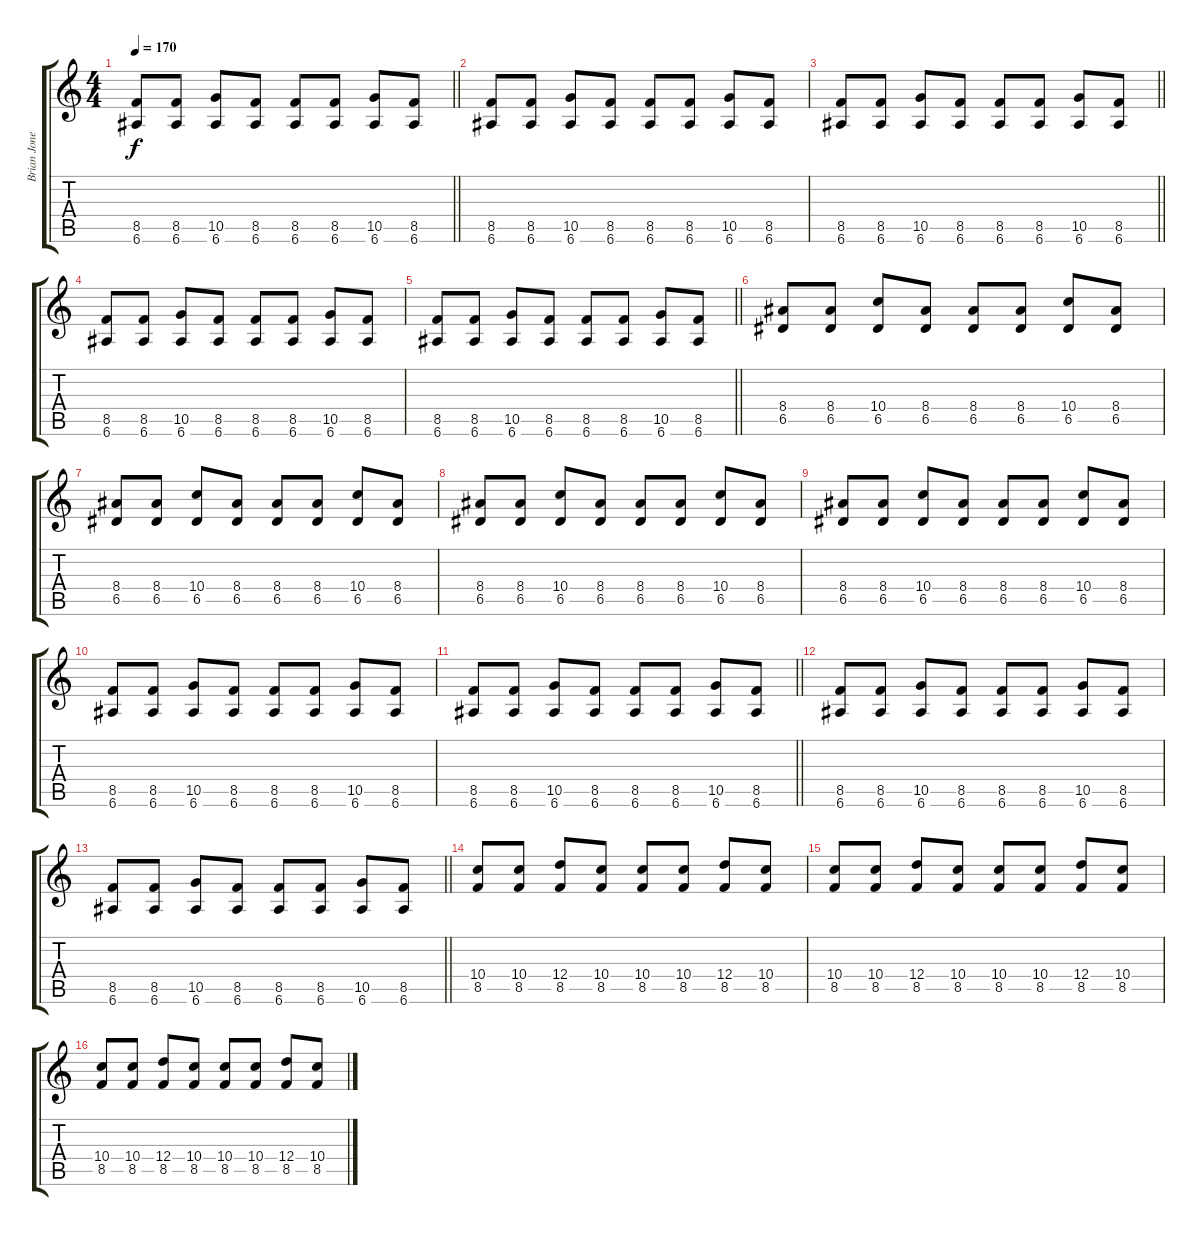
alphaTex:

\track ("Brian Jones" "Brian Jone") {instrument electricguitarmuted}
\staff {score tabs}
\tuning (E4 B3 G3 D3 A2 E2) {hide}
\ts (4 4)
\tempo 170
\clef g2
\barLineRight lightlight
\ks c
(8.5 6.6).8{dy f} (8.5 6.6).8 (10.5 6.6).8 (8.5 6.6).8 (8.5 6.6).8 (8.5 6.6).8 (10.5 6.6).8 (8.5 6.6).8 |
(8.5 6.6).8 (8.5 6.6).8 (10.5 6.6).8 (8.5 6.6).8 (8.5 6.6).8 (8.5 6.6).8 (10.5 6.6).8 (8.5 6.6).8 |
\barLineRight lightlight
(8.5 6.6).8 (8.5 6.6).8 (10.5 6.6).8 (8.5 6.6).8 (8.5 6.6).8 (8.5 6.6).8 (10.5 6.6).8 (8.5 6.6).8 |
(8.5 6.6).8 (8.5 6.6).8 (10.5 6.6).8 (8.5 6.6).8 (8.5 6.6).8 (8.5 6.6).8 (10.5 6.6).8 (8.5 6.6).8 |
\barLineRight lightlight
(8.5 6.6).8 (8.5 6.6).8 (10.5 6.6).8 (8.5 6.6).8 (8.5 6.6).8 (8.5 6.6).8 (10.5 6.6).8 (8.5 6.6).8 |
(8.4 6.5).8 (8.4 6.5).8 (10.4 6.5).8 (8.4 6.5).8 (8.4 6.5).8 (8.4 6.5).8 (10.4 6.5).8 (8.4 6.5).8 |
(8.4 6.5).8 (8.4 6.5).8 (10.4 6.5).8 (8.4 6.5).8 (8.4 6.5).8 (8.4 6.5).8 (10.4 6.5).8 (8.4 6.5).8 |
(8.4 6.5).8 (8.4 6.5).8 (10.4 6.5).8 (8.4 6.5).8 (8.4 6.5).8 (8.4 6.5).8 (10.4 6.5).8 (8.4 6.5).8 |
(8.4 6.5).8 (8.4 6.5).8 (10.4 6.5).8 (8.4 6.5).8 (8.4 6.5).8 (8.4 6.5).8 (10.4 6.5).8 (8.4 6.5).8 |
(8.5 6.6).8 (8.5 6.6).8 (10.5 6.6).8 (8.5 6.6).8 (8.5 6.6).8 (8.5 6.6).8 (10.5 6.6).8 (8.5 6.6).8 |
\barLineRight lightlight
(8.5 6.6).8 (8.5 6.6).8 (10.5 6.6).8 (8.5 6.6).8 (8.5 6.6).8 (8.5 6.6).8 (10.5 6.6).8 (8.5 6.6).8 |
(8.5 6.6).8 (8.5 6.6).8 (10.5 6.6).8 (8.5 6.6).8 (8.5 6.6).8 (8.5 6.6).8 (10.5 6.6).8 (8.5 6.6).8 |
\barLineRight lightlight
(8.5 6.6).8 (8.5 6.6).8 (10.5 6.6).8 (8.5 6.6).8 (8.5 6.6).8 (8.5 6.6).8 (10.5 6.6).8 (8.5 6.6).8 |
(10.4 8.5).8 (10.4 8.5).8 (12.4 8.5).8 (10.4 8.5).8 (10.4 8.5).8 (10.4 8.5).8 (12.4 8.5).8 (10.4 8.5).8 |
(10.4 8.5).8 (10.4 8.5).8 (12.4 8.5).8 (10.4 8.5).8 (10.4 8.5).8 (10.4 8.5).8 (12.4 8.5).8 (10.4 8.5).8 |
(10.4 8.5).8 (10.4 8.5).8 (12.4 8.5).8 (10.4 8.5).8 (10.4 8.5).8 (10.4 8.5).8 (12.4 8.5).8 (10.4 8.5).8
